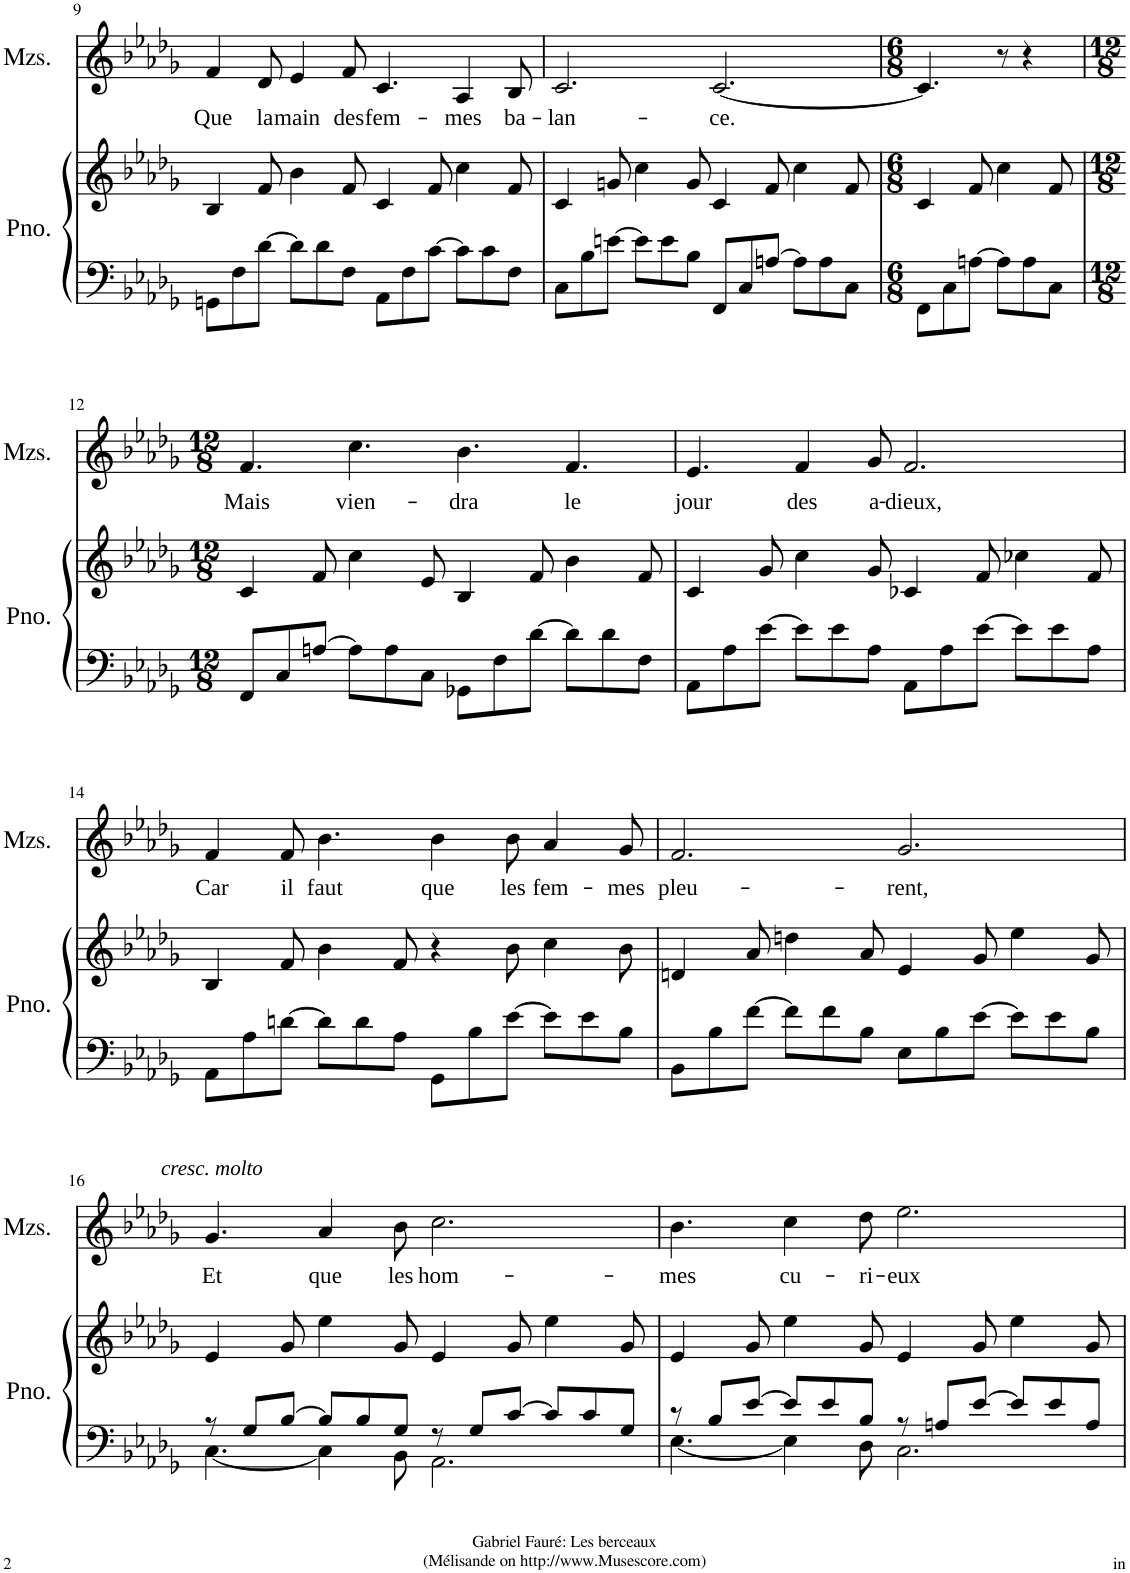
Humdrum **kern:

**kern	**kern	**kern	**text	**dynam
*part2	*part2	*part1	*part1	*part1
*staff3	*staff2	*staff1	*staff1	*staff1
*I"Piano	*	*I"Mezzo	*	*
*I'Pno.	*	*	*	*
!!LO:PB:g=z
*clefF4	*clefG2	*clefG2	*	*
*k[b-e-a-d-g-]	*k[b-e-a-d-g-]	*k[b-e-a-d-g-]	*	*
*M12/8	*M12/8	*M12/8	*	*
=9	=9	=9	=9	=9
!	!	!	!LO:LY:b	!
8GGn\L	4B-/	4f/	Que	.
8F\	.	.	.	.
!	!	!	!LO:LY:b	!
[8d-\J	8f/	8d-/	la	.
!	!	!	!LO:LY:b	!
8d-\L]	4b-\	4e-/	main	.
8d-\	.	.	.	.
!	!	!	!LO:LY:b	!
8F\J	8f/	8f/	des	.
!	!	!	!LO:LY:b	!
8AA-\L	4c/	4.c/	fem-	.
8F\	.	.	.	.
[8c\J	8f/	.	.	.
!	!	!	!LO:LY:b	!
8c\L]	4cc\	4A-/	-mes	.
8c\	.	.	.	.
!	!	!	!LO:LY:b	!
8F\J	8f/	8B-/	ba-	.
=10	=10	=10	=10	=10
!	!	!	!LO:LY:b	!
8C\L	4c/	2.c/	-lan-	.
8B-\	.	.	.	.
[8en\J	8gn/	.	.	.
8e\L]	4cc\	.	.	.
8e\	.	.	.	.
8B-\J	8g/	.	.	.
!	!	!	!LO:LY:b	!
8FF/L	4c/	[2.c/	-ce.	.
8C/	.	.	.	.
[8An/J	8f/	.	.	.
8A\L]	4cc\	.	.	.
8A\	.	.	.	.
8C\J	8f/	.	.	.
=11	=11	=11	=11	=11
*M6/8	*M6/8	*M6/8	*	*
8FF\L	4c/	4.c/]	.	.
8C\	.	.	.	.
[8An\J	8f/	.	.	.
8A\L]	4cc\	8r	.	.
8A\	.	4r	.	.
8C\J	8f/	.	.	.
!!LO:LB:g=z
=12	=12	=12	=12	=12
*M12/8	*M12/8	*M12/8	*	*
!	!	!	!LO:LY:b	!
8FF/L	4c/	4.f/	Mais	.
8C/	.	.	.	.
[8An/J	8f/	.	.	.
!	!	!	!LO:LY:b	!
8A\L]	4cc\	4.cc\	vien-	.
8A\	.	.	.	.
8C\J	8e-/	.	.	.
!	!	!	!LO:LY:b	!
8GG-X\L	4B-/	4.b-\	-dra	.
8F\	.	.	.	.
[8d-\J	8f/	.	.	.
!	!	!	!LO:LY:b	!
8d-\L]	4b-\	4.f/	le	.
8d-\	.	.	.	.
8F\J	8f/	.	.	.
=13	=13	=13	=13	=13
!	!	!	!LO:LY:b	!
8AA-\L	4c/	4.e-/	jour	.
8A-\	.	.	.	.
[8e-\J	8g-/	.	.	.
!	!	!	!LO:LY:b	!
8e-\L]	4cc\	4f/	des	.
8e-\	.	.	.	.
!	!	!	!LO:LY:b	!
8A-\J	8g-/	8g-/	a-	.
!	!	!	!LO:LY:b	!
8AA-\L	4c-X/	2.f/	-dieux,	.
8A-\	.	.	.	.
[8e-\J	8f/	.	.	.
8e-\L]	4cc-X\	.	.	.
8e-\	.	.	.	.
8A-\J	8f/	.	.	.
!!LO:LB:g=z
=14	=14	=14	=14	=14
!	!	!	!LO:LY:b	!
8AA-\L	4B-/	4f/	Car	.
8A-\	.	.	.	.
!	!	!	!LO:LY:b	!
[8dn\J	8f/	8f/	il	.
!	!	!	!LO:LY:b	!
8d\L]	4b-\	4.b-\	faut	.
8d\	.	.	.	.
8A-\J	8f/	.	.	.
!	!	!	!LO:LY:b	!
8GG-\L	4r	4b-\	que	.
8B-\	.	.	.	.
!	!	!	!LO:LY:b	!
[8e-\J	8b-\	8b-\	les	.
!	!	!	!LO:LY:b	!
8e-\L]	4cc\	4a-/	fem-	.
8e-\	.	.	.	.
!	!	!	!LO:LY:b	!
8B-\J	8b-\	8g-/	-mes	.
=15	=15	=15	=15	=15
!	!	!	!LO:LY:b	!
8BB-\L	4dn/	2.f/	pleu-	.
8B-\	.	.	.	.
[8f\J	8a-/	.	.	.
8f\L]	4ddn\	.	.	.
8f\	.	.	.	.
8B-\J	8a-/	.	.	.
!	!	!	!LO:LY:b	!
8E-\L	4e-/	2.g-/	-rent,	.
8B-\	.	.	.	.
[8e-\J	8g-/	.	.	.
8e-\L]	4ee-\	.	.	.
8e-\	.	.	.	.
8B-\J	8g-/	.	.	.
!!LO:LB:g=z
=16	=16	=16	=16	=16
*^	*	*	*	*
!	!	!	!	!LO:LY:b	!LO:DY:a
8r	[4.C\	4e-/	4.g-/	Et	other-dynamics
8G-/L	.	.	.	.	.
[8B-/J	.	8g-/	.	.	.
!	!	!	!	!LO:LY:b	!
8B-/L]	4C\]	4ee-\	4a-/	que	.
8B-/	.	.	.	.	.
!	!	!	!	!LO:LY:b	!
8G-/J	8BB-\	8g-/	8b-\	les	.
!	!	!	!	!LO:LY:b	!
8r	2.AA-\	4e-/	2.cc\	hom-	.
8G-/L	.	.	.	.	.
[8c/J	.	8g-/	.	.	.
8c/L]	.	4ee-\	.	.	.
8c/	.	.	.	.	.
8G-/J	.	8g-/	.	.	.
=17	=17	=17	=17	=17	=17
!	!	!	!	!LO:LY:b	!
8r	[4.E-\	4e-/	4.b-\	-mes	.
8B-/L	.	.	.	.	.
[8e-/J	.	8g-/	.	.	.
!	!	!	!	!LO:LY:b	!
8e-/L]	4E-\]	4ee-\	4cc\	cu-	.
8e-/	.	.	.	.	.
!	!	!	!	!LO:LY:b	!
8B-/J	8D-\	8g-/	8dd-\	-ri-	.
!	!	!	!	!LO:LY:b	!
8r	2.C\	4e-/	2.ee-\	-eux	.
8An/L	.	.	.	.	.
[8e-/J	.	8g-/	.	.	.
8e-/L]	.	4ee-\	.	.	.
8e-/	.	.	.	.	.
8A/J	.	8g-/	.	.	.
*v	*v	*	*	*	*
=	=	=	=	=
*-	*-	*-	*-	*-
